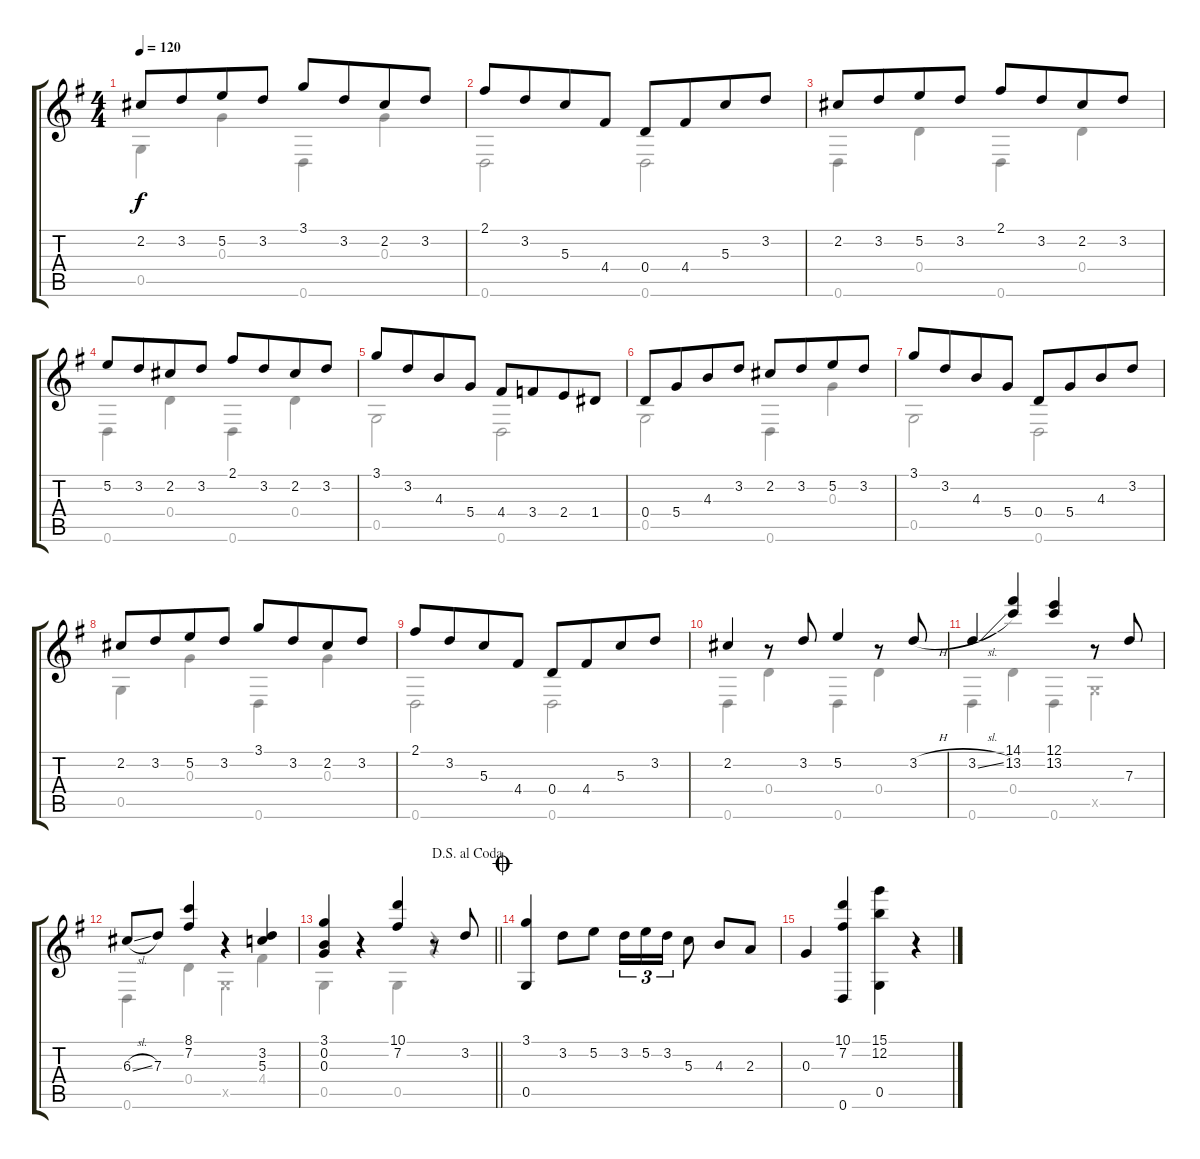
\track "" {instrument acousticguitarsteel}
\staff {score tabs}
\tuning (E4 B3 G3 D3 G2 D2) {hide}
\voice
\ts (4 4)
\tempo 120
\clef g2
\ks g
2.2.8{dy f} 3.2.8{beam merge} 5.2.8 3.2.8 3.1.8 3.2.8{beam merge} 2.2.8 3.2.8 |
2.1.8 3.2.8{beam merge} 5.3.8 4.4.8 0.4.8 4.4.8{beam merge} 5.3.8 3.2.8 |
2.2.8 3.2.8{beam merge} 5.2.8 3.2.8 2.1.8 3.2.8{beam merge} 2.2.8 3.2.8 |
5.2.8 3.2.8{beam merge} 2.2.8 3.2.8 2.1.8 3.2.8{beam merge} 2.2.8 3.2.8 |
3.1.8 3.2.8{beam merge} 4.3.8 5.4.8 4.4.8 3.4.8{beam merge} 2.4.8 1.4.8 |
0.4.8 5.4.8{beam merge} 4.3.8 3.2.8 2.2.8 3.2.8{beam merge} 5.2.8 3.2.8 |
3.1.8 3.2.8{beam merge} 4.3.8 5.4.8 0.4.8 5.4.8{beam merge} 4.3.8 3.2.8 |
2.2.8 3.2.8{beam merge} 5.2.8 3.2.8 3.1.8 3.2.8{beam merge} 2.2.8 3.2.8 |
2.1.8 3.2.8{beam merge} 5.3.8 4.4.8 0.4.8 4.4.8{beam merge} 5.3.8 3.2.8 |
2.2.4 r.8 3.2.8 5.2.4 r.8 3.2{h}.8 |
3.2{sl}.4 (14.1 13.2).4 (12.1 13.2).4 r.8 7.3.8 |
6.3{sl}.8 7.3.8 (8.1 7.2).4 r.4 (3.2 5.3).4 |
\jump dalsegnoalcoda
\barLineRight lightlight
(3.1 0.2 0.3).4 r.4 (10.1 7.2).4 r.8 3.2.8 |
\jump coda
(3.1 0.5).4 3.2.8 5.2.8 3.2.16{tu (3 2)} 5.2.16{tu (3 2)} 3.2.16{tu (3 2)} 5.3.8 4.3.8 2.3.8 |
0.3.4 (10.1 7.2 0.6).4 (15.1 12.2 0.5).4 r.4
\voice
\clef g2
\ottava regular
\simile none
\ks g
0.5.4{dy f} 0.3.4 0.6.4 0.3.4 |
0.6.2 0.6.2 |
0.6.4 0.4.4 0.6.4 0.4.4 |
0.6.4 0.4.4 0.6.4 0.4.4 |
0.5.2 0.6.2 |
0.5.2 0.6.4 0.3.4 |
0.5.2 0.6.2 |
0.5.4 0.3.4 0.6.4 0.3.4 |
0.6.2 0.6.2 |
0.6.4 0.4.4 0.6.4 0.4.4 |
0.6.4 0.4.4 0.6.4 0.5{x}.4 |
0.6.4 0.4.4 0.5{x}.4 4.4.4 |
\barLineRight lightlight
0.5.4 r.4 0.5.4 r.4 |
|
